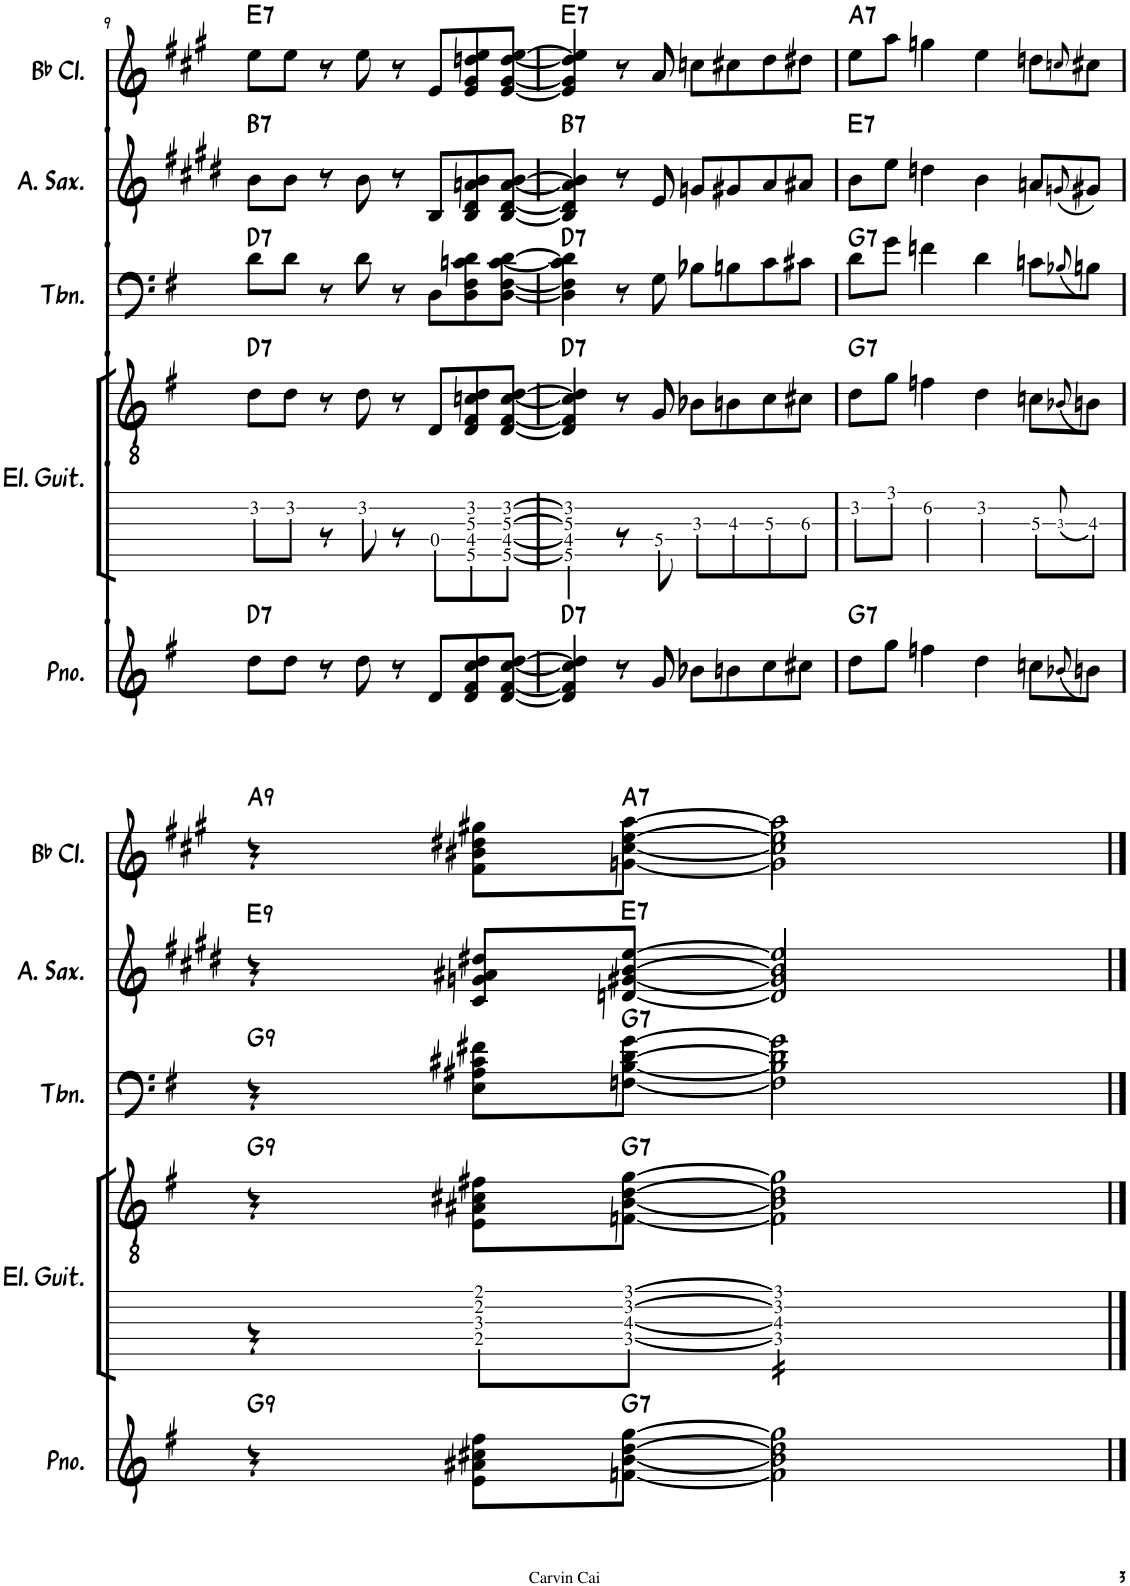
**kern	**harte	**kern	**kern	**harte	**kern	**harte	**kern	**harte	**kern	**harte
*part5	*part5	*part4	*part4	*part4	*part3	*part3	*part2	*part2	*part1	*part1
*staff6	*	*staff5	*staff4	*	*staff3	*	*staff2	*	*staff1	*
*I"钢琴	*	*I"电子吉他	*	*	*I"长号	*	*I"中音萨克斯	*	*I"降B调单簧管	*
!!LO:PB:g=z
*clefG2	*	*	*clefGv2	*	*clefF4	*	*clefG2	*	*clefG2	*
*	*	*	*	*	*	*	*Trd5c9	*	*Trd1c2	*
*k[f#]	*	*k[f#]	*k[f#]	*	*k[f#]	*	*k[f#c#g#d#]	*	*k[f#c#g#]	*
*M4/4	*	*M4/4	*M4/4	*	*M4/4	*	*M4/4	*	*M4/4	*
=9	=9	=9	=9	=9	=9	=9	=9	=9	=9	=9
!	!LO:H:kt=7	!	!	!LO:H:kt=7	!	!LO:H:kt=7	!	!LO:H:kt=7	!	!LO:H:kt=7
8dd\L	D:7	8d\L	8d\L	D:7	8d\L	D:7	8b\L	B:7	8ee\L	E:7
8dd\J	.	8d\J	8d\J	.	8d\J	.	8b\J	.	8ee\J	.
8r	.	8r	8r	.	8r	.	8r	.	8r	.
8dd\	.	8d\	8d\	.	8d\	.	8b\	.	8ee\	.
8r	.	8r	8r	.	8r	.	8r	.	8r	.
8d/L	.	8D\L	8D/L	.	8D\L	.	8B/L	.	8e/L	.
8d/ 8f#/ 8cc/ 8dd/	.	8D\ 8F#\ 8cn\ 8d\	8D/ 8F#/ 8cn/ 8d/	.	8D\ 8F#\ 8cn\ 8d\	.	8B/ 8d#/ 8an/ 8b/	.	8e/ 8g#/ 8ddn/ 8ee/	.
[8d/ [8f#/ [8cc/ [8dd/J	.	[8D\ [8F#\ [8c\ [8d\J	[8D/ [8F#/ [8c/ [8d/J	.	[8D\ [8F#\ [8c\ [8d\J	.	[8B/ [8d#/ [8a/ [8b/J	.	[8e/ [8g#/ [8dd/ [8ee/J	.
=10	=10	=10	=10	=10	=10	=10	=10	=10	=10	=10
!	!LO:H:kt=7	!	!	!LO:H:kt=7	!	!LO:H:kt=7	!	!LO:H:kt=7	!	!LO:H:kt=7
4d/] 4f#/] 4cc/] 4dd/]	D:7	4D\] 4F#\] 4c\] 4d\]	4D/] 4F#/] 4c/] 4d/]	D:7	4D\] 4F#\] 4c\] 4d\]	D:7	4B/] 4d#/] 4a/] 4b/]	B:7	4e/] 4g#/] 4dd/] 4ee/]	E:7
8r	.	8r	8r	.	8r	.	8r	.	8r	.
8g/	.	8G\	8G/	.	8G\	.	8e/	.	8a/	.
8b-X\L	.	8B-X\L	8B-X\L	.	8B-X\L	.	8gn/L	.	8ccn\L	.
8bn\	.	8Bn\	8Bn\	.	8Bn\	.	8g#X/	.	8cc#X\	.
8cc\	.	8c\	8c\	.	8c\	.	8a/	.	8dd\	.
8cc#X\J	.	8c#X\J	8c#X\J	.	8c#X\J	.	8a#X/J	.	8dd#X\J	.
=11	=11	=11	=11	=11	=11	=11	=11	=11	=11	=11
!	!LO:H:kt=7	!	!	!LO:H:kt=7	!	!LO:H:kt=7	!	!LO:H:kt=7	!	!LO:H:kt=7
8dd\L	G:7	8d\L	8d\L	G:7	8d\L	G:7	8b\L	E:7	8ee\L	A:7
8gg\J	.	8g\J	8g\J	.	8g\J	.	8ee\J	.	8aa\J	.
4ffn\	.	4fn\	4fn\	.	4fn\	.	4ddn\	.	4ggn\	.
4dd\	.	4d\	4d\	.	4d\	.	4b\	.	4ee\	.
8ccn\L	.	8cn\L	8cn\L	.	8cn\L	.	8an/L	.	8ddn\L	.
(8qb-X/	.	8qB-X/	(8qB-X/	.	(8qB-X/	.	(8qgn/	.	8qccn/	.
8bn\J)	.	8Bn\J	8Bn\J)	.	8Bn\J)	.	8g#X/J)	.	8cc#X\J	.
!!LO:LB:g=z
=12	=12	=12	=12	=12	=12	=12	=12	=12	=12	=12
!	!LO:H:kt=9	!	!	!LO:H:kt=9	!	!LO:H:kt=9	!	!LO:H:kt=9	!	!LO:H:kt=9
4r	G:9	4r	4r	G:9	4r	G:9	4r	E:9	4r	A:9
8e\ 8a#X\ 8cc#X\ 8ff#\L	.	8E\ 8A#X\ 8c#X\ 8f#X\L	8E\ 8A#X\ 8c#X\ 8f#X\L	.	8E\ 8A#X\ 8c#X\ 8f#X\L	.	8c#/ 8gn/ 8a#X/ 8dd#X/L	.	8f#\ 8b#X\ 8dd#X\ 8gg#X\L	.
!	!LO:H:kt=7	!	!	!LO:H:kt=7	!	!LO:H:kt=7	!	!LO:H:kt=7	!	!LO:H:kt=7
[8fn\ [8b\ [8dd\ [8gg\J	G:7	[8Fn\ [8B\ [8d\ [8g\J	[8Fn\ [8B\ [8d\ [8g\J	G:7	[8Fn\ [8B\ [8d\ [8g\J	G:7	[8dn/ [8g#X/ [8b/ [8ee/J	E:7	[8gn\ [8cc#\ [8ee\ [8aa\J	A:7
2f\] 2b\] 2dd\] 2gg\]	.	2F\] 2B\] 2d\] 2g\]	2F\] 2B\] 2d\] 2g\]	.	2F\] 2B\] 2d\] 2g\]	.	2d/] 2g#/] 2b/] 2ee/]	.	2g\] 2cc#\] 2ee\] 2aa\]	.
==	==	==	==	==	==	==	==	==	==	==
*-	*-	*-	*-	*-	*-	*-	*-	*-	*-	*-
